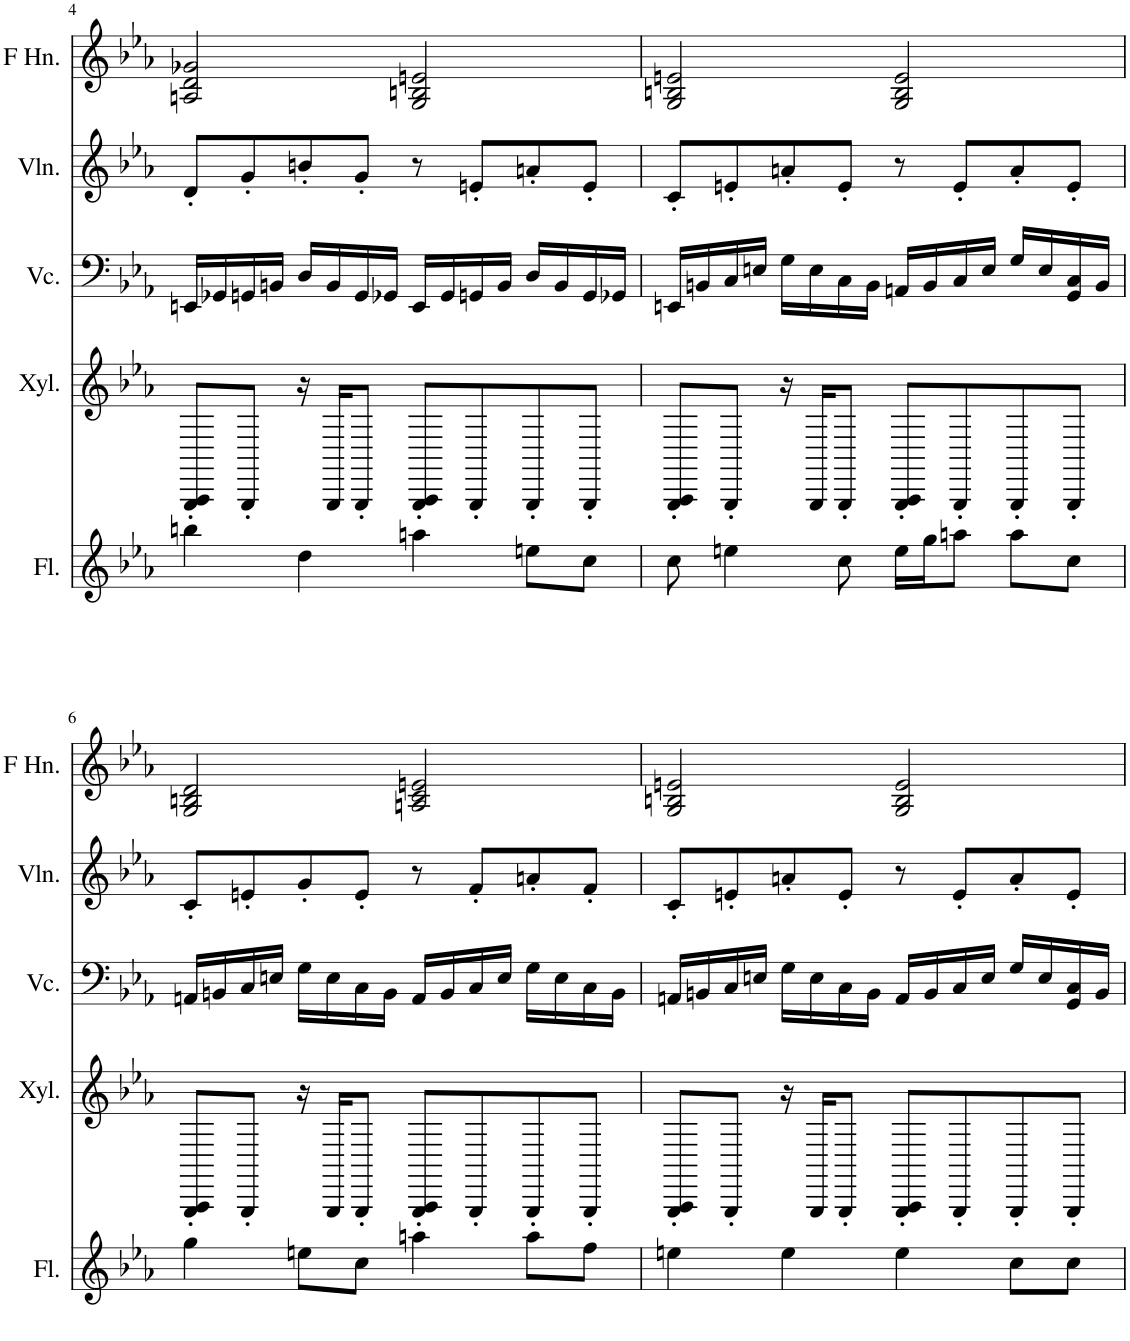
**kern	**kern	**kern	**kern	**kern
*part5	*part4	*part3	*part2	*part1
*staff5	*staff4	*staff3	*staff2	*staff1
*I"Flute, Flute	*I"Xylophone, Xylophone	*I"Violoncello, Cello	*I"Violin, Violin	*I"Horn in F, French Horn
*I'Fl.	*I'Xyl.	*I'Vc.	*I'Vln.	*I'F Hn.
!!LO:PB:g=z
*clefG2	*clefG2	*clefF4	*clefG2	*clefG2
*	*Trd-7c-12	*	*	*Trd4c7
*k[b-e-a-]	*k[b-e-a-]	*k[b-e-a-]	*k[b-e-a-]	*k[b-e-a-]
*M4/4	*M4/4	*M4/4	*M4/4	*M4/4
=4	=4	=4	=4	=4
4bbn\	8GGG/' 8AAA-/'L	16EEn/LL	8d'/L	2An/ 2d/ 2g-X/
.	.	16GG-X/	.	.
.	8GGG'/J	16GGn/	8g'/	.
.	.	16BBn/JJ	.	.
4dd\	16r	16D/LL	8bn'/	.
.	16GGG/KL	16BB/	.	.
.	8GGG'/J	16GG/	8g'/J	.
.	.	16GG-X/JJ	.	.
4aan\	8GGG/' 8AAA-/'L	16EE/LL	8r	2G/ 2Bn/ 2en/
.	.	16GG-/	.	.
.	8GGG'/	16GGn/	8en'/L	.
.	.	16BB/JJ	.	.
8een\L	8GGG'/	16D/LL	8an'/	.
.	.	16BB/	.	.
8cc\J	8GGG'/J	16GG/	8e'/J	.
.	.	16GG-X/JJ	.	.
=5	=5	=5	=5	=5
8cc\	8GGG/' 8AAA-/'L	16EEn/LL	8c'/L	2G/ 2Bn/ 2en/
.	.	16BBn/	.	.
4een\	8GGG'/J	16C/	8en'/	.
.	.	16En/JJ	.	.
.	16r	16G\LL	8an'/	.
.	16GGG/KL	16E\	.	.
8cc\	8GGG'/J	16C\	8e'/J	.
.	.	16BB\JJ	.	.
16ee\LL	8GGG/' 8AAA-/'L	16AAn/LL	8r	2G/ 2B/ 2e/
16gg\J	.	16BB/	.	.
8aan\J	8GGG'/	16C/	8e'/L	.
.	.	16E/JJ	.	.
8aa\L	8GGG'/	16G/LL	8a'/	.
.	.	16E/	.	.
8cc\J	8GGG'/J	16GG/ 16C/	8e'/J	.
.	.	16BB/JJ	.	.
!!LO:LB:g=z
=6	=6	=6	=6	=6
4gg\	8GGG/' 8AAA-/'L	16AAn/LL	8c'/L	2G/ 2Bn/ 2d/
.	.	16BBn/	.	.
.	8GGG'/J	16C/	8en'/	.
.	.	16En/JJ	.	.
8een\L	16r	16G\LL	8g'/	.
.	16GGG/KL	16E\	.	.
8cc\J	8GGG'/J	16C\	8e'/J	.
.	.	16BB\JJ	.	.
4aan\	8GGG/' 8AAA-/'L	16AA/LL	8r	2An/ 2c/ 2en/
.	.	16BB/	.	.
.	8GGG'/	16C/	8f'/L	.
.	.	16E/JJ	.	.
8aa\L	8GGG'/	16G\LL	8an'/	.
.	.	16E\	.	.
8ff\J	8GGG'/J	16C\	8f'/J	.
.	.	16BB\JJ	.	.
=7	=7	=7	=7	=7
4een\	8GGG/' 8AAA-/'L	16AAn/LL	8c'/L	2G/ 2Bn/ 2en/
.	.	16BBn/	.	.
.	8GGG'/J	16C/	8en'/	.
.	.	16En/JJ	.	.
4ee\	16r	16G\LL	8an'/	.
.	16GGG/KL	16E\	.	.
.	8GGG'/J	16C\	8e'/J	.
.	.	16BB\JJ	.	.
4ee\	8GGG/' 8AAA-/'L	16AA/LL	8r	2G/ 2B/ 2e/
.	.	16BB/	.	.
.	8GGG'/	16C/	8e'/L	.
.	.	16E/JJ	.	.
8cc\L	8GGG'/	16G/LL	8a'/	.
.	.	16E/	.	.
8cc\J	8GGG'/J	16GG/ 16C/	8e'/J	.
.	.	16BB/JJ	.	.
=	=	=	=	=
*-	*-	*-	*-	*-
